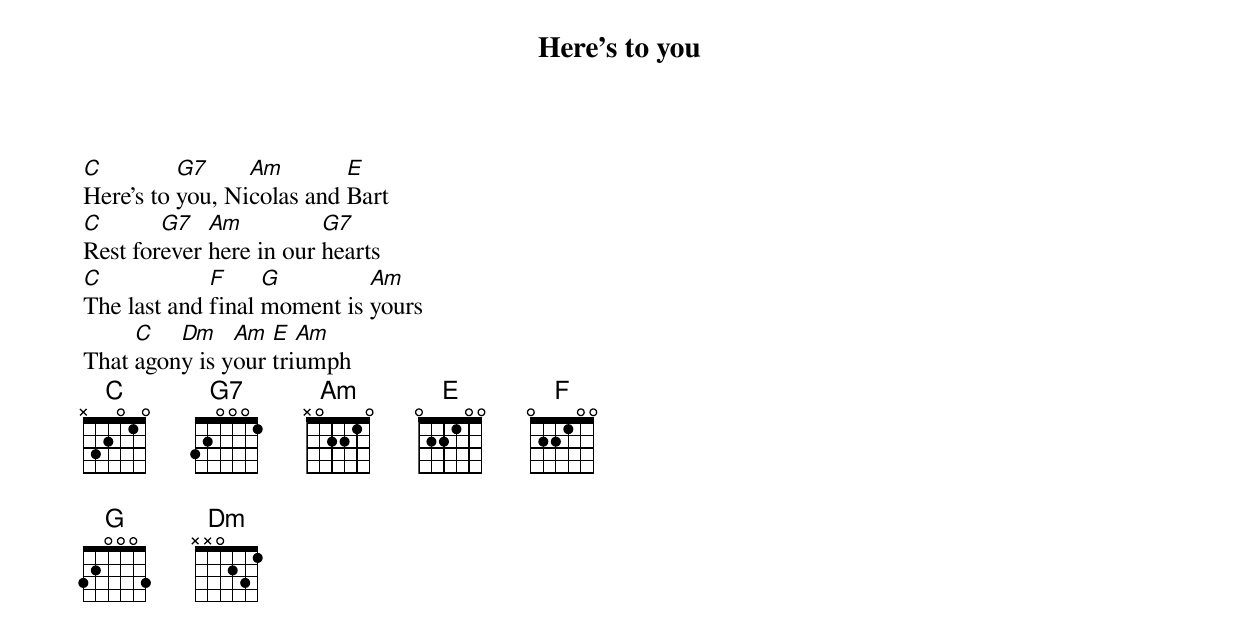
{title: Here's to you}
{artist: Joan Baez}
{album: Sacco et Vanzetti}
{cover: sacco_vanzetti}
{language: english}
{columns: 2}
{define: C frets X 3 2 0 1 0}
{define: G7 frets 3 2 0 0 0 1}
{define: Am frets X 0 2 2 1 0}
{define: E frets 0 2 2 1 0 0}
{define: F base-fret 1 frets 0 2 2 1 0 0}
{define: Dm frets X X 0 2 3 1}


[C]Here's to [G7]you, Ni[Am]colas and [E]Bart
[C]Rest for[G7]ever [Am]here in our [G7]hearts
[C]The last and [F]final [G]moment is [Am]yours
That [C]agon[Dm]y is y[Am]our [E]tri[Am]umph
